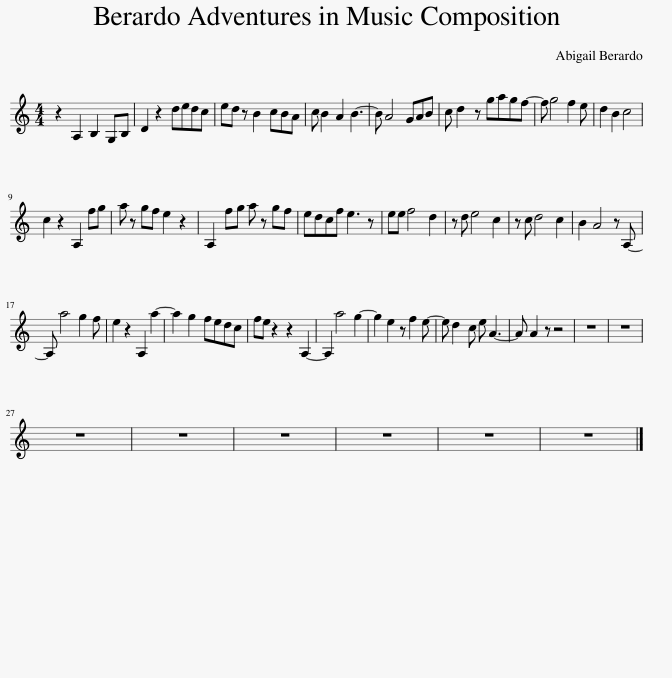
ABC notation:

X:1
L:1/8
M:4/4
I:linebreak $
K:C
V:1 treble
V:1
 z2 A,2 B,2 G,B, | D2 z2 dedc | ed z B2 cBA | c B2 A2 B3- | B A4 GAB | %5
 c d2 z gagf- | f g4 f2 e | d2 B2 c4 |$ c2 z2 A,2 fg | a z gf e2 z2 | %10
 A,2 fg a z gf | edcf e3 z | ee f4 d2 | z d e4 c2 | z c d4 c2 | %15
 B2 A4 z A,- |$ A, a4 g2 f | e2 z2 A,2 a2- | a2 g2 fedc | fe z2 z2 A,2- | %20
 A,2 a4 g2- | g2 e2 z f2 e- | e d2 c e A3- | A A2 z z4 | z8 | %25
 z8 |$ z8 | z8 | z8 | z8 | %30
 z8 | z8 |] %32
